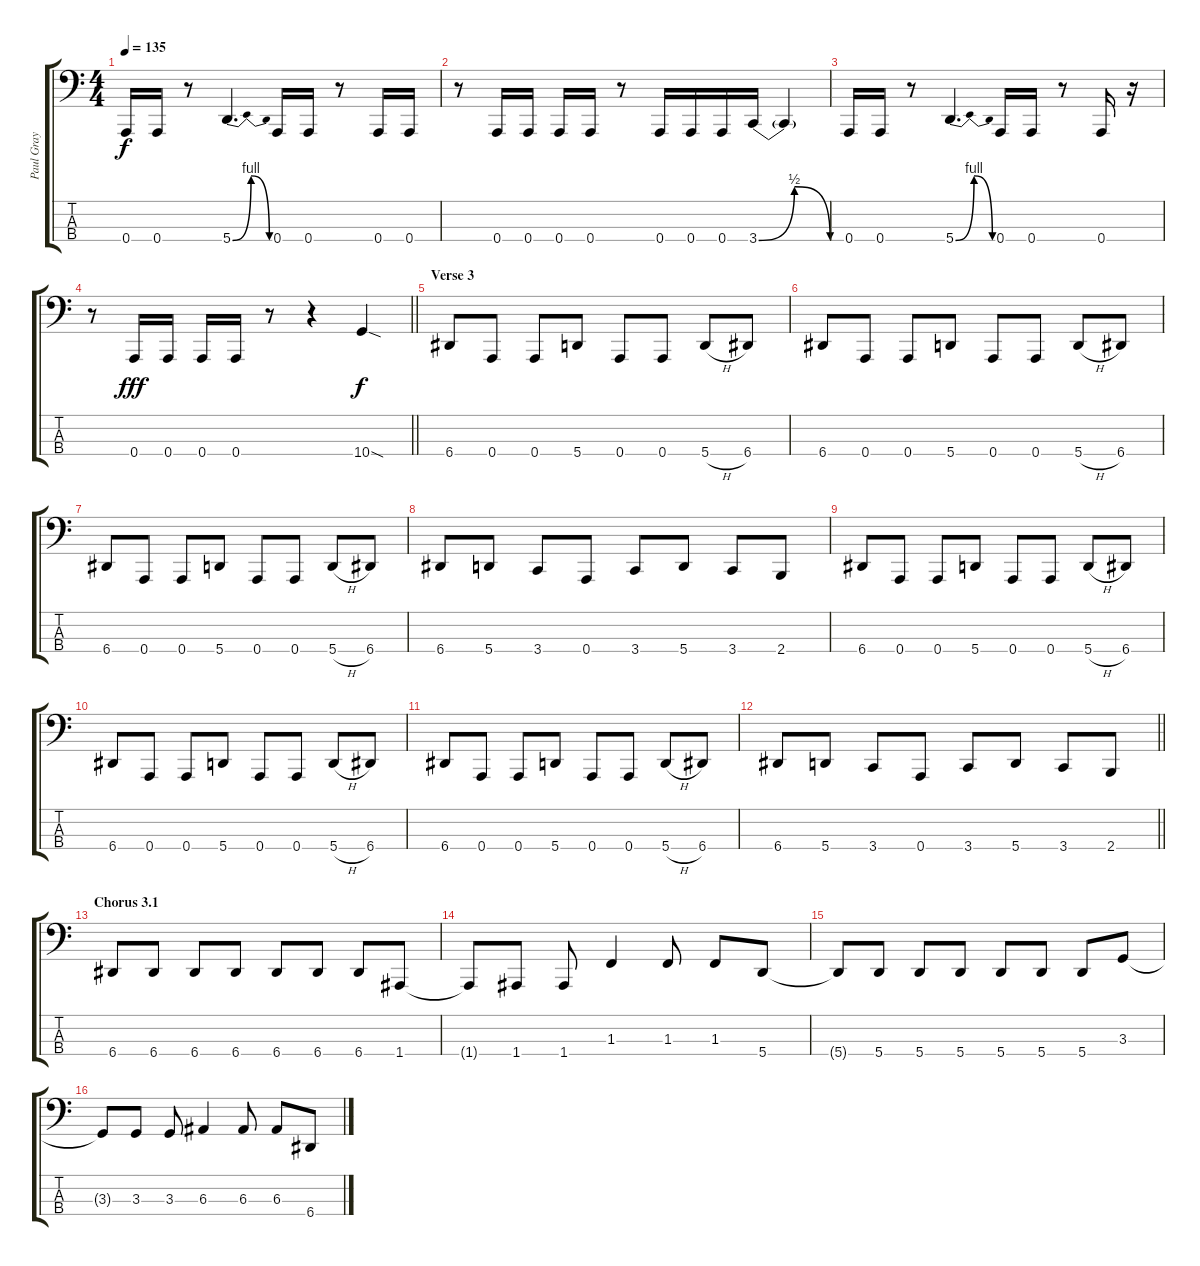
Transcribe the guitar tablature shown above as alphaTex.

\track ("Paul Gray" "Paul Gray") {instrument electricbasspick}
\staff {score tabs}
\tuning (D2 A1 E1 A0) {hide}
\ts (4 4)
\tempo 135
\clef f4
\ks c
0.4.16{dy f} 0.4.16 r.8 5.4{be (bendrelease 0 0 15 4 35 4 60 0)}.4{d} 0.4.16 0.4.16 r.8 0.4.16 0.4.16 |
r.8 0.4.16 0.4.16 0.4.16 0.4.16 r.8 0.4.16 0.4.16 0.4.16 3.4{be (bendrelease 0 0 15 2 30 2 60 0)}.16 3.4{t}.4 |
0.4.16 0.4.16 r.8 5.4{be (bendrelease 0 0 15 4 35 4 60 0)}.4{d} 0.4.16 0.4.16 r.8 0.4.16 r.16 |
\barLineRight lightlight
r.8 0.4.16{dy fff} 0.4.16 0.4.16 0.4.16 r.8 r.4 10.4{sod}.4{dy f} |
\section ("" "Verse 3")
6.4.8 0.4.8 0.4.8 5.4.8 0.4.8 0.4.8 5.4{h}.8 6.4.8 |
6.4.8 0.4.8 0.4.8 5.4.8 0.4.8 0.4.8 5.4{h}.8 6.4.8 |
6.4.8 0.4.8 0.4.8 5.4.8 0.4.8 0.4.8 5.4{h}.8 6.4.8 |
6.4.8 5.4.8 3.4.8 0.4.8 3.4.8 5.4.8 3.4.8 2.4.8 |
6.4.8 0.4.8 0.4.8 5.4.8 0.4.8 0.4.8 5.4{h}.8 6.4.8 |
6.4.8 0.4.8 0.4.8 5.4.8 0.4.8 0.4.8 5.4{h}.8 6.4.8 |
6.4.8 0.4.8 0.4.8 5.4.8 0.4.8 0.4.8 5.4{h}.8 6.4.8 |
\barLineRight lightlight
6.4.8 5.4.8 3.4.8 0.4.8 3.4.8 5.4.8 3.4.8 2.4.8 |
\section ("" "Chorus 3.1")
6.4.8 6.4.8 6.4.8 6.4.8 6.4.8 6.4.8 6.4.8 1.4.8 |
1.4{t}.8 1.4.8 1.4.8 1.3.4 1.3.8 1.3.8 5.4.8 |
5.4{t}.8 5.4.8 5.4.8 5.4.8 5.4.8 5.4.8 5.4.8 3.3.8 |
3.3{t}.8 3.3.8 3.3.8 6.3.4 6.3.8 6.3.8 6.4.8
